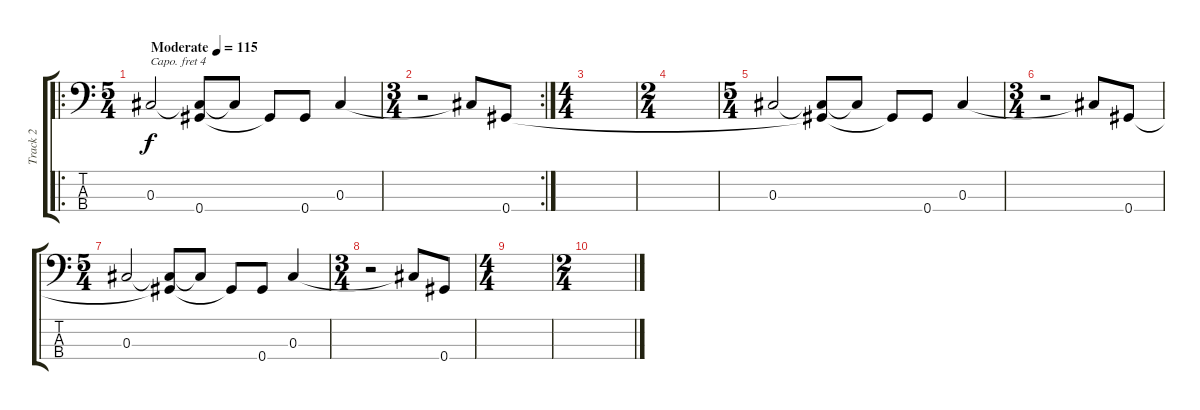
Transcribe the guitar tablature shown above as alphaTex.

\track ("Track 2" "Track 2") {instrument electricbassfinger}
\staff {score tabs}
\capo 4
\tuning (G2 D2 A1 E1) {hide}
\ro
\ts (5 4)
\tempo (115 "Moderate")
\clef f4
\ks c
0.3.2{dy f instrument electricbassfinger} (0.3{t} 0.4).8 0.3{t}.8 0.4{t}.8 0.4.8 0.3.4 |
\rc 2
\ts (3 4)
r.2 0.3{t}.8 0.4.8 |
\ts (4 4)
|
\ts (2 4)
|
\ts (5 4)
0.3.2 (0.3{t} 0.4{t}).8 0.3{t}.8 0.4{t}.8 0.4.8 0.3.4 |
\ts (3 4)
r.2 0.3{t}.8 0.4.8 |
\ts (5 4)
0.3.2 (0.3{t} 0.4{t}).8 0.3{t}.8 0.4{t}.8 0.4.8 0.3.4 |
\ts (3 4)
r.2 0.3{t}.8 0.4.8 |
\ts (4 4)
|
\ts (2 4)
